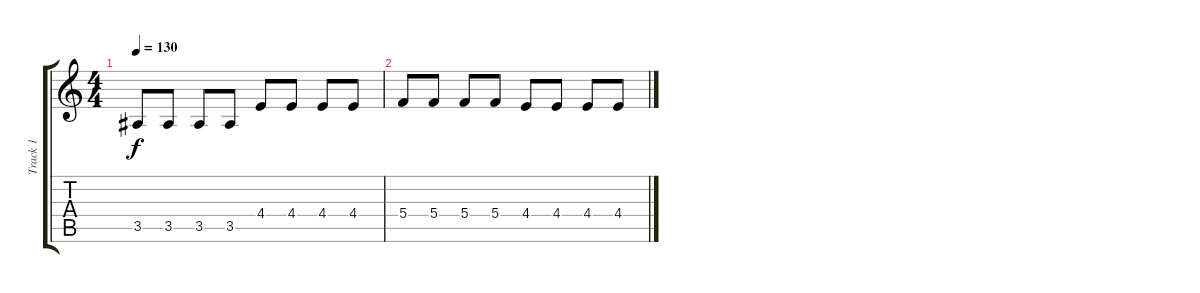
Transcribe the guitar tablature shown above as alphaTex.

\track ("Track 1" "Track 1") {instrument electricguitarclean}
\staff {score tabs}
\tuning (D4 A3 F3 C3 G2 C2) {hide}
\ts (4 4)
\tempo 130
\clef g2
\ks c
3.5.8{dy f} 3.5.8 3.5.8 3.5.8 4.4.8 4.4.8 4.4.8 4.4.8 |
5.4.8 5.4.8 5.4.8 5.4.8 4.4.8 4.4.8 4.4.8 4.4.8
